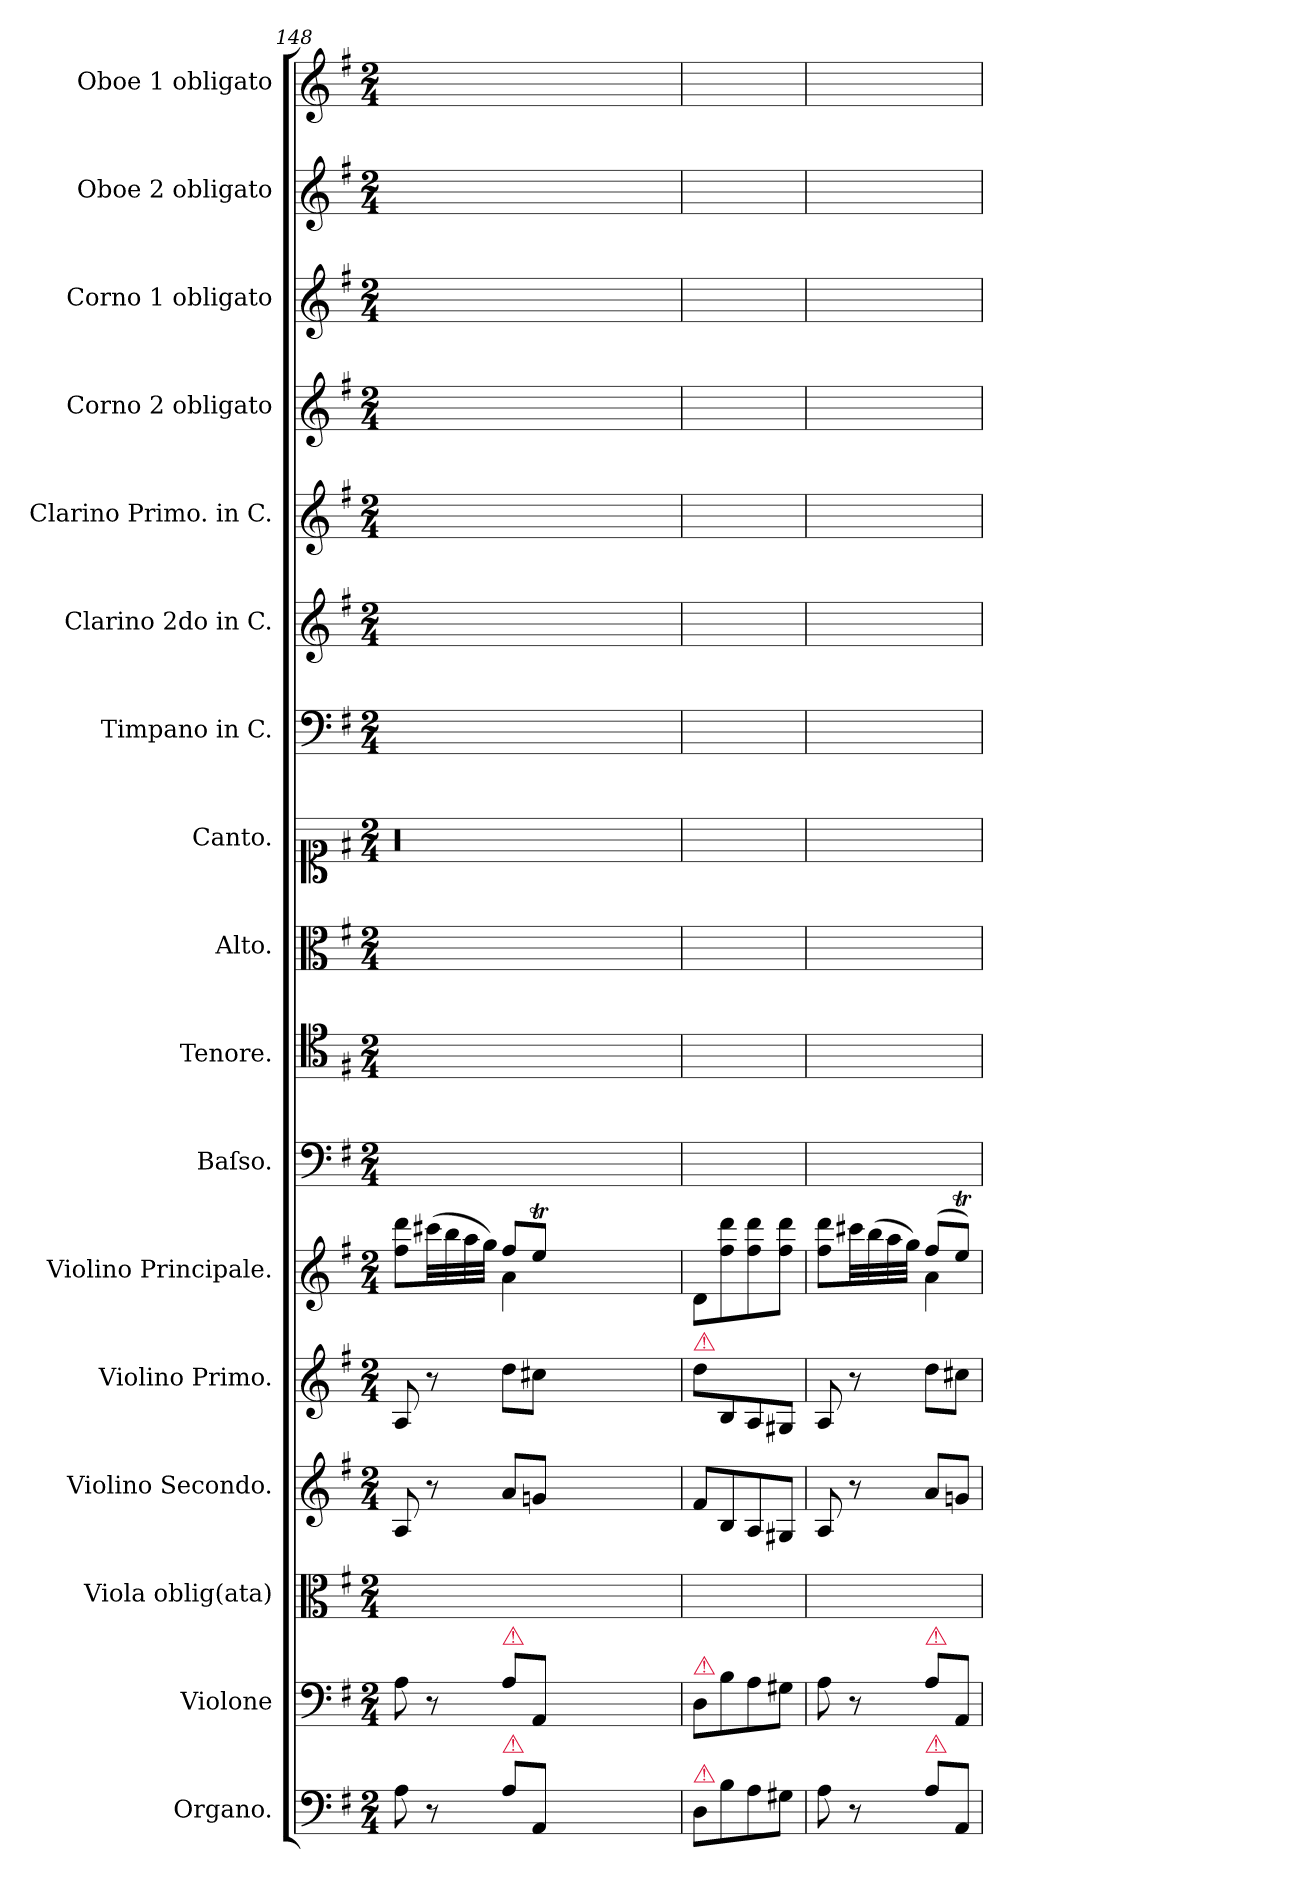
**kern	**kern	**kern	**kern	**kern	**kern	**kern	**kern	**kern	**kern	**kern	**kern	**kern	**kern	**kern	**kern	**kern
*part17	*part16	*part15	*part14	*part13	*part12	*part11	*part10	*part9	*part8	*part7	*part6	*part5	*part4	*part3	*part2	*part1
*staff17	*staff16	*staff15	*staff14	*staff13	*staff12	*staff11	*staff10	*staff9	*staff8	*staff7	*staff6	*staff5	*staff4	*staff3	*staff2	*staff1
*I"Organo.	*I"Violone	*I"Viola oblig(ata)	*I"Violino Secondo.	*I"Violino Primo.	*I"Violino Principale.	*I"Baſso.	*I"Tenore.	*I"Alto.	*I"Canto.	*I"Timpano in C.	*I"Clarino 2do in C.	*I"Clarino Primo. in C.	*I"Corno 2 obligato	*I"Corno 1 obligato	*I"Oboe 2 obligato	*I"Oboe 1 obligato
*I'Org.	*I'Vlne	*I'Vla.	*	*I'Vn I	*I'Vln. Princ.	*I'B.	*I'T.	*I'A.	*I'C.	*I'Timp.	*I'Clno 2 in C.	*I'Clno 1 in C	*I'[C. 2 obl.]	*I'[C. 1 obl.]	*I'[Ob. 2]	*I'[Ob. 1]
*clefF4	*clefF4	*clefC3	*clefG2	*clefG2	*clefG2	*clefF4	*clefC4	*clefC3	*clefC1	*clefF4	*clefG2	*clefG2	*clefG2	*clefG2	*clefG2	*clefG2
*k[f#]	*k[f#]	*k[f#]	*k[f#]	*k[f#]	*k[f#]	*k[f#]	*k[f#]	*k[f#]	*k[f#]	*k[f#]	*k[f#]	*k[f#]	*k[f#]	*k[f#]	*k[f#]	*k[f#]
*G:	*G:	*G:	*G:	*G:	*G:	*G:	*G:	*G:	*G:	*G:	*G:	*G:	*G:	*G:	*G:	*G:
*M2/4	*M2/4	*M2/4	*M2/4	*M2/4	*M2/4	*M2/4	*M2/4	*M2/4	*M2/4	*M2/4	*M2/4	*M2/4	*M2/4	*M2/4	*M2/4	*M2/4
=148	=148	=148	=148	=148	=148	=148	=148	=148	=148	=148	=148	=148	=148	=148	=148	=148
*	*	*	*	*	*^	*	*	*	*	*	*	*	*	*	*	*
!	!	!	!	!	!	!	!	!	!	!LO:N:vis=00	!	!	!	!	!	!	!
8A\	8A\	2ryy	8A/	8A/	8ff#\ 8ddd\L	4ryy	2ryy	2ryy	2ryy	0r	2ryy	2ryy	2ryy	2ryy	2ryy	2ryy	2ryy
8r	8r	.	8r	8r	(32ccc#X\LL	.	.	.	.	.	.	.	.	.	.	.	.
.	.	.	.	.	32bb\	.	.	.	.	.	.	.	.	.	.	.	.
.	.	.	.	.	32aa\	.	.	.	.	.	.	.	.	.	.	.	.
.	.	.	.	.	32gg\JJJ)	.	.	.	.	.	.	.	.	.	.	.	.
!	!LO:TX:a:color=crimson:t=⚠	!	!	!	!	!	!	!	!	!	!	!	!	!	!	!	!
!LO:TX:a:color=crimson:t=⚠	!	!	!	!	!	!	!	!	!	!	!	!	!	!	!	!	!
8A\L	8A\L	.	8a/L	8dd\L	8ff#/L	4a\	.	.	.	.	.	.	.	.	.	.	.
8AA/J	8AA/J	.	8gn/J	8cc#X\J	8eeT/J	.	.	.	.	.	.	.	.	.	.	.	.
1.ryy	1.ryy	1.ryy	1.ryy	1.ryy	1.ryy	1.ryy	1.ryy	1.ryy	1.ryy	.	1.ryy	1.ryy	1.ryy	1.ryy	1.ryy	1.ryy	1.ryy
=149	=149	=149	=149	=149	=149	=149	=149	=149	=149	=149	=149	=149	=149	=149	=149	=149	=149
!	!	!	!	!	!LO:TX:a:color=crimson:t=⚠	!	!	!	!	!	!	!	!	!	!	!	!
!	!	!	!	!LO:TX:a:color=crimson:t=⚠	!	!	!	!	!	!	!	!	!	!	!	!	!
!	!LO:TX:a:color=crimson:t=⚠	!	!	!	!	!	!	!	!	!	!	!	!	!	!	!	!
!LO:TX:a:color=crimson:t=⚠	!	!	!	!	!	!	!	!	!	!	!	!	!	!	!	!	!
*	*	*	*	*	*v	*v	*	*	*	*	*	*	*	*	*	*	*
8D/L	8D\L	2ryy	8f#/L	8dd\L	8d/L	2ryy	2ryy	2ryy	2ryy	2ryy	2ryy	2ryy	2ryy	2ryy	2ryy	2ryy
8B\	8B\	.	8B/	8B/	8ff#\ 8ddd\	.	.	.	.	.	.	.	.	.	.	.
8A\	8A\	.	8A/	8A/	8ff#\ 8ddd\	.	.	.	.	.	.	.	.	.	.	.
8G#X\J	8G#X\J	.	8G#X/J	8G#X/J	8ff#\ 8ddd\J	.	.	.	.	.	.	.	.	.	.	.
=150	=150	=150	=150	=150	=150	=150	=150	=150	=150	=150	=150	=150	=150	=150	=150	=150
*	*	*	*	*	*^	*	*	*	*	*	*	*	*	*	*	*
8A\	8A\	2ryy	8A/	8A/	8ff#\ 8ddd\L	4ryy	2ryy	2ryy	2ryy	2ryy	2ryy	2ryy	2ryy	2ryy	2ryy	2ryy	2ryy
8r	8r	.	8r	8r	32ccc#X\LL	.	.	.	.	.	.	.	.	.	.	.	.
.	.	.	.	.	(32bb\	.	.	.	.	.	.	.	.	.	.	.	.
.	.	.	.	.	32aa\	.	.	.	.	.	.	.	.	.	.	.	.
.	.	.	.	.	32gg\JJJ)	.	.	.	.	.	.	.	.	.	.	.	.
!	!LO:TX:a:color=crimson:t=⚠	!	!	!	!	!	!	!	!	!	!	!	!	!	!	!	!
!LO:TX:a:color=crimson:t=⚠	!	!	!	!	!	!	!	!	!	!	!	!	!	!	!	!	!
8A\L	8A\L	.	8a/L	8dd\L	(<8ff#/L	4a\	.	.	.	.	.	.	.	.	.	.	.
8AA/J	8AA/J	.	8gn/J	8cc#X\J	8eeT/J)	.	.	.	.	.	.	.	.	.	.	.	.
*	*	*	*	*	*v	*v	*	*	*	*	*	*	*	*	*	*	*
=	=	=	=	=	=	=	=	=	=	=	=	=	=	=	=	=
*-	*-	*-	*-	*-	*-	*-	*-	*-	*-	*-	*-	*-	*-	*-	*-	*-
